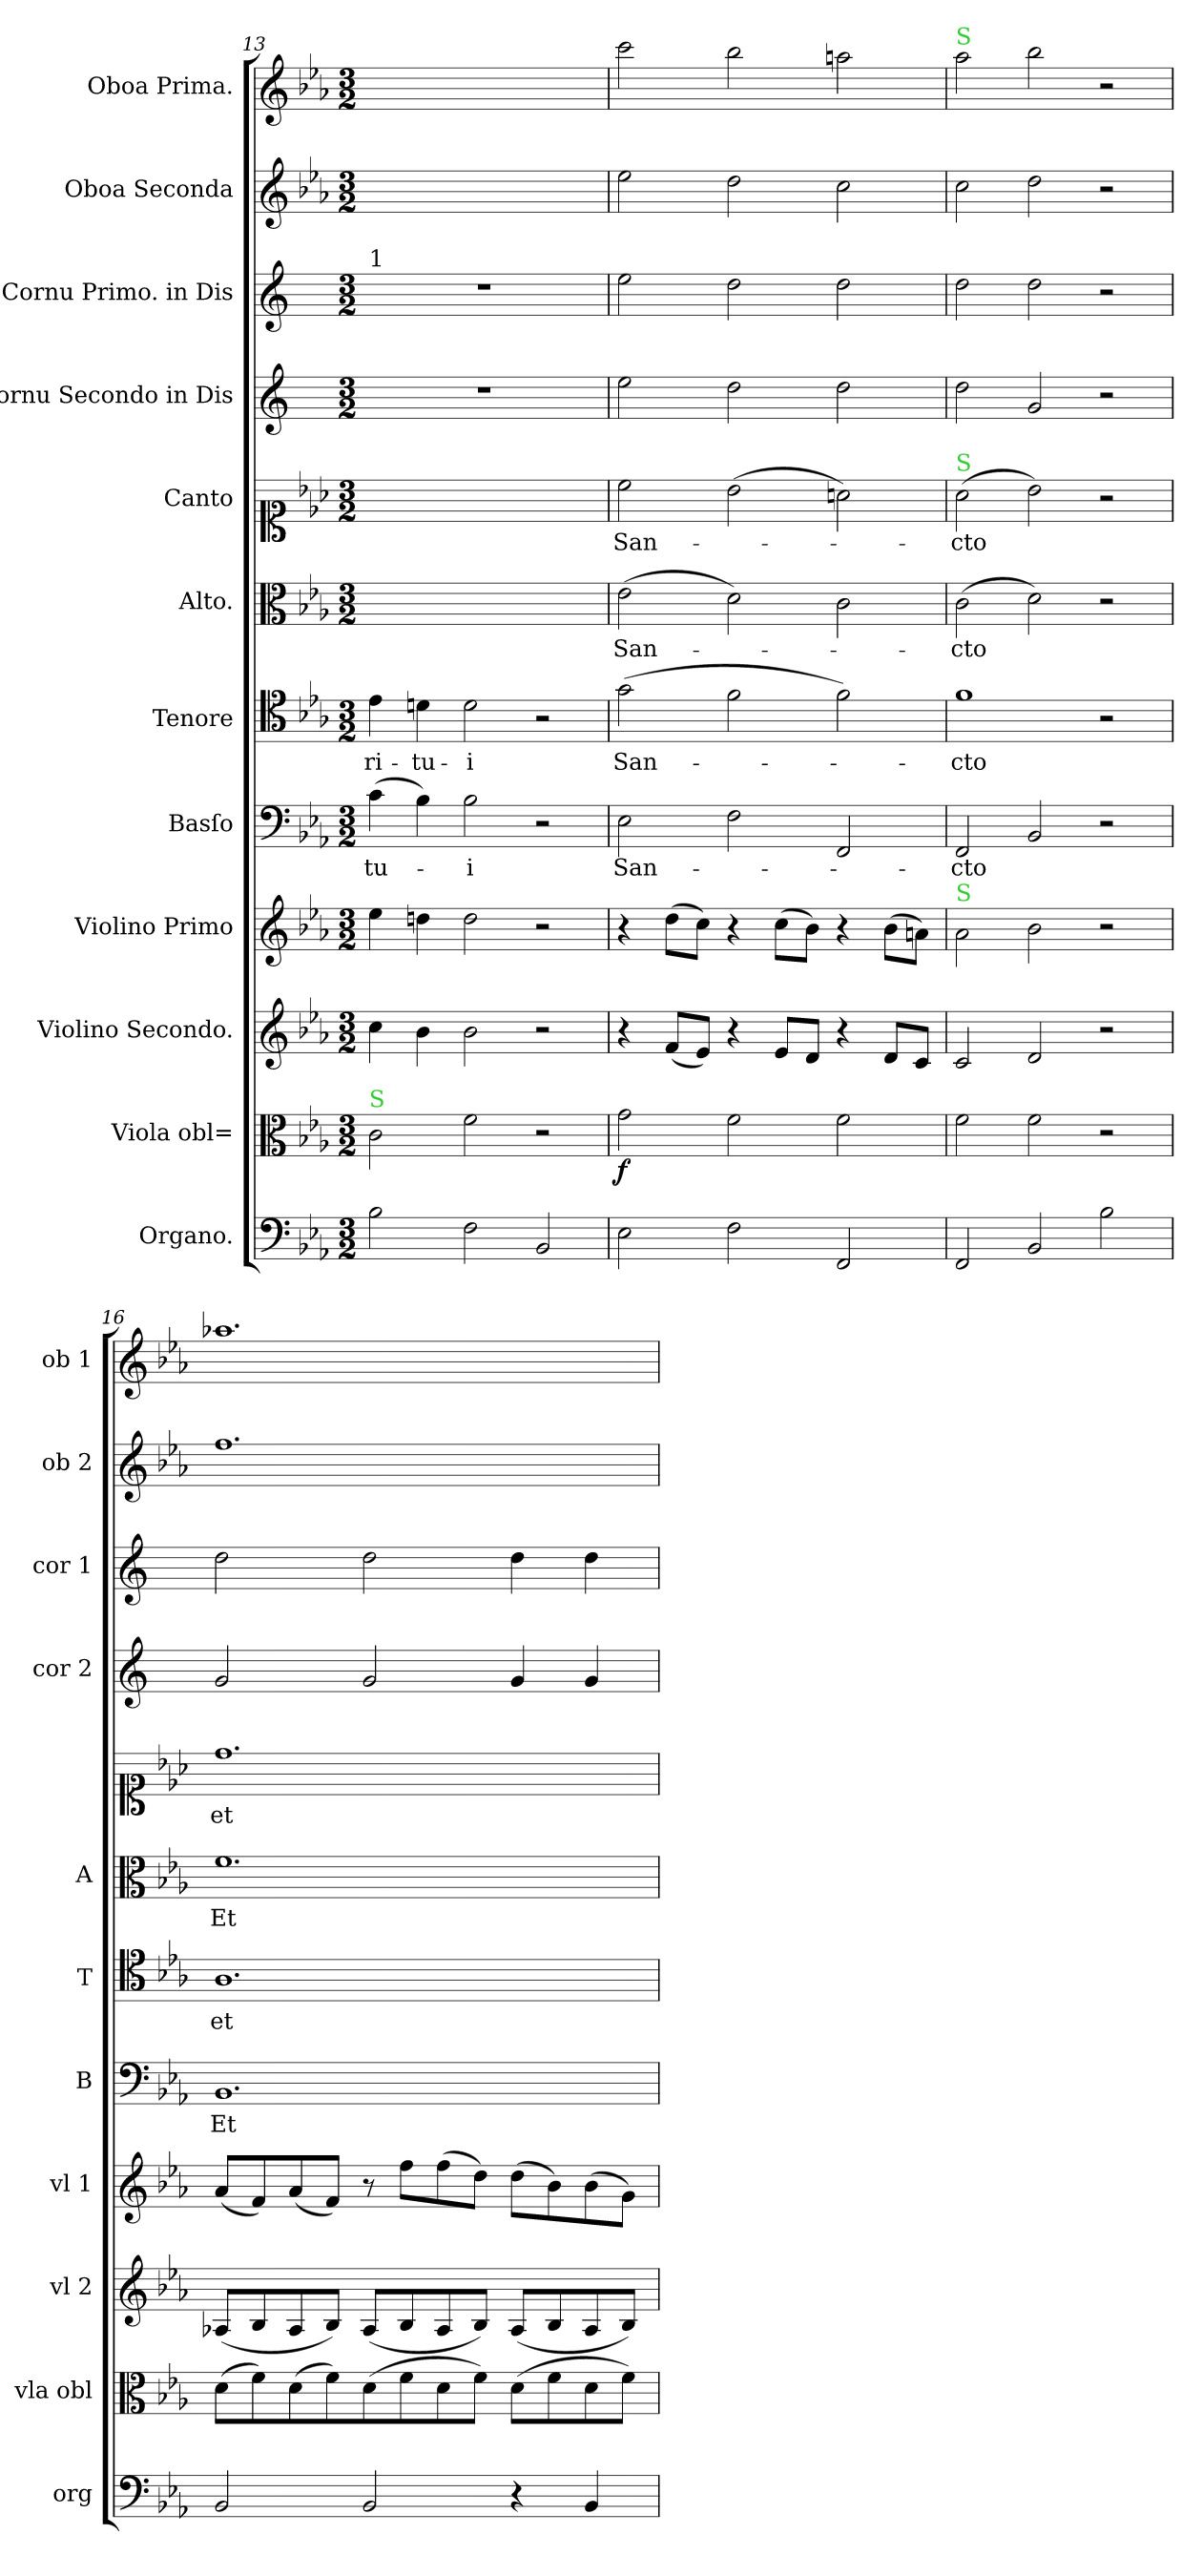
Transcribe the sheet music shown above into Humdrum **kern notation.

**kern	**kern	**dynam	**kern	**dynam	**kern	**kern	**text	**kern	**text	**kern	**text	**kern	**text	**kern	**kern	**kern	**kern
*part12	*part11	*part11	*part10	*part10	*part9	*part8	*part8	*part7	*part7	*part6	*part6	*part5	*part5	*part4	*part3	*part2	*part1
*staff12	*staff11	*staff11	*staff10	*staff10	*staff9	*staff8	*staff8	*staff7	*staff7	*staff6	*staff6	*staff5	*staff5	*staff4	*staff3	*staff2	*staff1
*I"Organo.	*I"Viola obl=	*	*I"Violino Secondo.	*	*I"Violino Primo	*I"Basſo	*	*I"Tenore	*	*I"Alto.	*	*I"Canto	*	*I"Cornu Secondo in Dis	*I"Cornu Primo. in Dis	*I"Oboa Seconda	*I"Oboa Prima.
*I'org	*I'vla obl	*	*I'vl 2	*	*I'vl 1	*I'B	*	*I'T	*	*I'A	*	*	*	*I'cor 2	*I'cor 1	*I'ob 2	*I'ob 1
*clefF4	*clefC3	*	*clefG2	*	*clefG2	*clefF4	*	*clefC4	*	*clefC3	*	*clefC1	*	*clefG2	*clefG2	*clefG2	*clefG2
*	*	*	*	*	*	*	*	*	*	*	*	*	*	*ITrd5c9	*ITrd5c9	*	*
*k[b-e-a-]	*k[b-e-a-]	*	*k[b-e-a-]	*	*k[b-e-a-]	*k[b-e-a-]	*	*k[b-e-a-]	*	*k[b-e-a-]	*	*k[b-e-a-]	*	*k[b-e-a-]	*k[b-e-a-]	*k[b-e-a-]	*k[b-e-a-]
*E-:	*E-:	*	*E-:	*	*E-:	*E-:	*	*E-:	*	*E-:	*	*E-:	*	*E-:	*E-:	*E-:	*E-:
*M3/2	*M3/2	*	*M3/2	*	*M3/2	*M3/2	*	*M3/2	*	*M3/2	*	*M3/2	*	*M3/2	*M3/2	*M3/2	*M3/2
=13	=13	=13	=13	=13	=13	=13	=13	=13	=13	=13	=13	=13	=13	=13	=13	=13	=13
!	!	!	!	!	!	!	!	!	!	!	!	!	!	!	!LO:TX:a:t=1	!	!
!	!LO:TX:a:color=limegreen:t=S	!	!	!	!	!	!	!	!	!	!	!	!	!	!	!	!
2B-\	2c\	.	4cc\	.	4ee-\	(4c\	-tu-	4e-\	-ri-	1.ryy	.	1.ryy	.	1.r	1.r	1.ryy	1.ryy
.	.	.	4b-\	.	4ddn\	4B-\)	.	4dn\	-tu-	.	.	.	.	.	.	.	.
2F\	2f\	.	2b-\	.	2dd\	2B-\	-i	2d\	-i	.	.	.	.	.	.	.	.
2BB-/	2r	.	2r	.	2r	2r	.	2r	.	.	.	.	.	.	.	.	.
=14	=14	=14	=14	=14	=14	=14	=14	=14	=14	=14	=14	=14	=14	=14	=14	=14	=14
!	!	!	!	!LO:DY:a	!	!	!	!	!	!	!	!	!	!	!	!	!
2E-\	2g\	f	4r	f&colon;	4r	2E-\	San-	(2g\	San-	(2e-\	San-	2cc\	San-	2g\	2g\	2ee-\	2ccc\
.	.	.	(8f/L	.	(8dd\L	.	.	.	.	.	.	.	.	.	.	.	.
.	.	.	8e-/J)	.	8cc\J)	.	.	.	.	.	.	.	.	.	.	.	.
2F\	2f\	.	4r	.	4r	2F\	.	2f\	.	2d\)	.	(2b-\	.	2f\	2f\	2dd\	2bb-\
.	.	.	8e-/L	.	(8cc\L	.	.	.	.	.	.	.	.	.	.	.	.
.	.	.	8d/J	.	8b-\J)	.	.	.	.	.	.	.	.	.	.	.	.
2FF/	2f\	.	4r	.	4r	2FF/	.	2f\)	.	2c\	.	2an\)	.	2f\	2f\	2cc\	2aan\
.	.	.	8d/L	.	(8b-\L	.	.	.	.	.	.	.	.	.	.	.	.
.	.	.	8c/J	.	8an\J)	.	.	.	.	.	.	.	.	.	.	.	.
=15	=15	=15	=15	=15	=15	=15	=15	=15	=15	=15	=15	=15	=15	=15	=15	=15	=15
!	!	!	!	!	!	!	!	!	!	!	!	!	!	!	!	!	!LO:TX:a:color=limegreen:t=S
!	!	!	!	!	!	!	!	!	!	!	!	!LO:TX:a:color=limegreen:t=S	!	!	!	!	!
!	!	!	!	!	!LO:TX:a:color=limegreen:t=S	!	!	!	!	!	!	!	!	!	!	!	!
2FF/	2f\	.	2c/	.	2a-\	2FF/	-cto	1f	-cto	(2c\	-cto	(2a-\	-cto	2f\	2f\	2cc\	2aa-\
2BB-/	2f\	.	2d/	.	2b-\	2BB-/	.	.	.	2d\)	.	2b-\)	.	2B-/	2f\	2dd\	2bb-\
2B-\	2r	.	2r	.	2r	2r	.	2r	.	2r	.	2r	.	2r	2r	2r	2r
=16	=16	=16	=16	=16	=16	=16	=16	=16	=16	=16	=16	=16	=16	=16	=16	=16	=16
2BB-/	(8d\L	.	(8A-X/L	.	(8a-/L	1.BB-	Et	1.A-	et	1.f	Et	1.dd	et	2B-/	2f\	1.ff	1.aa-X
.	8f\)	.	8B-/	.	8f/)	.	.	.	.	.	.	.	.	.	.	.	.
.	(8d\	.	8A-/	.	(8a-/	.	.	.	.	.	.	.	.	.	.	.	.
.	8f\)	.	8B-/J)	.	8f/J)	.	.	.	.	.	.	.	.	.	.	.	.
2BB-/	(8d\	.	(8A-/L	.	8r	.	.	.	.	.	.	.	.	2B-/	2f\	.	.
.	8f\	.	8B-/	.	8ff\L	.	.	.	.	.	.	.	.	.	.	.	.
.	8d\	.	8A-/	.	(8ff\	.	.	.	.	.	.	.	.	.	.	.	.
.	8f\J)	.	8B-/J)	.	8dd\J)	.	.	.	.	.	.	.	.	.	.	.	.
4r	(8d\L	.	(8A-/L	.	(8dd\L	.	.	.	.	.	.	.	.	4B-/	4f\	.	.
.	8f\	.	8B-/	.	8b-\)	.	.	.	.	.	.	.	.	.	.	.	.
4BB-/	8d\	.	8A-/	.	(8b-\	.	.	.	.	.	.	.	.	4B-/	4f\	.	.
.	8f\J)	.	8B-/J)	.	8g\J)	.	.	.	.	.	.	.	.	.	.	.	.
=	=	=	=	=	=	=	=	=	=	=	=	=	=	=	=	=	=
*-	*-	*-	*-	*-	*-	*-	*-	*-	*-	*-	*-	*-	*-	*-	*-	*-	*-
